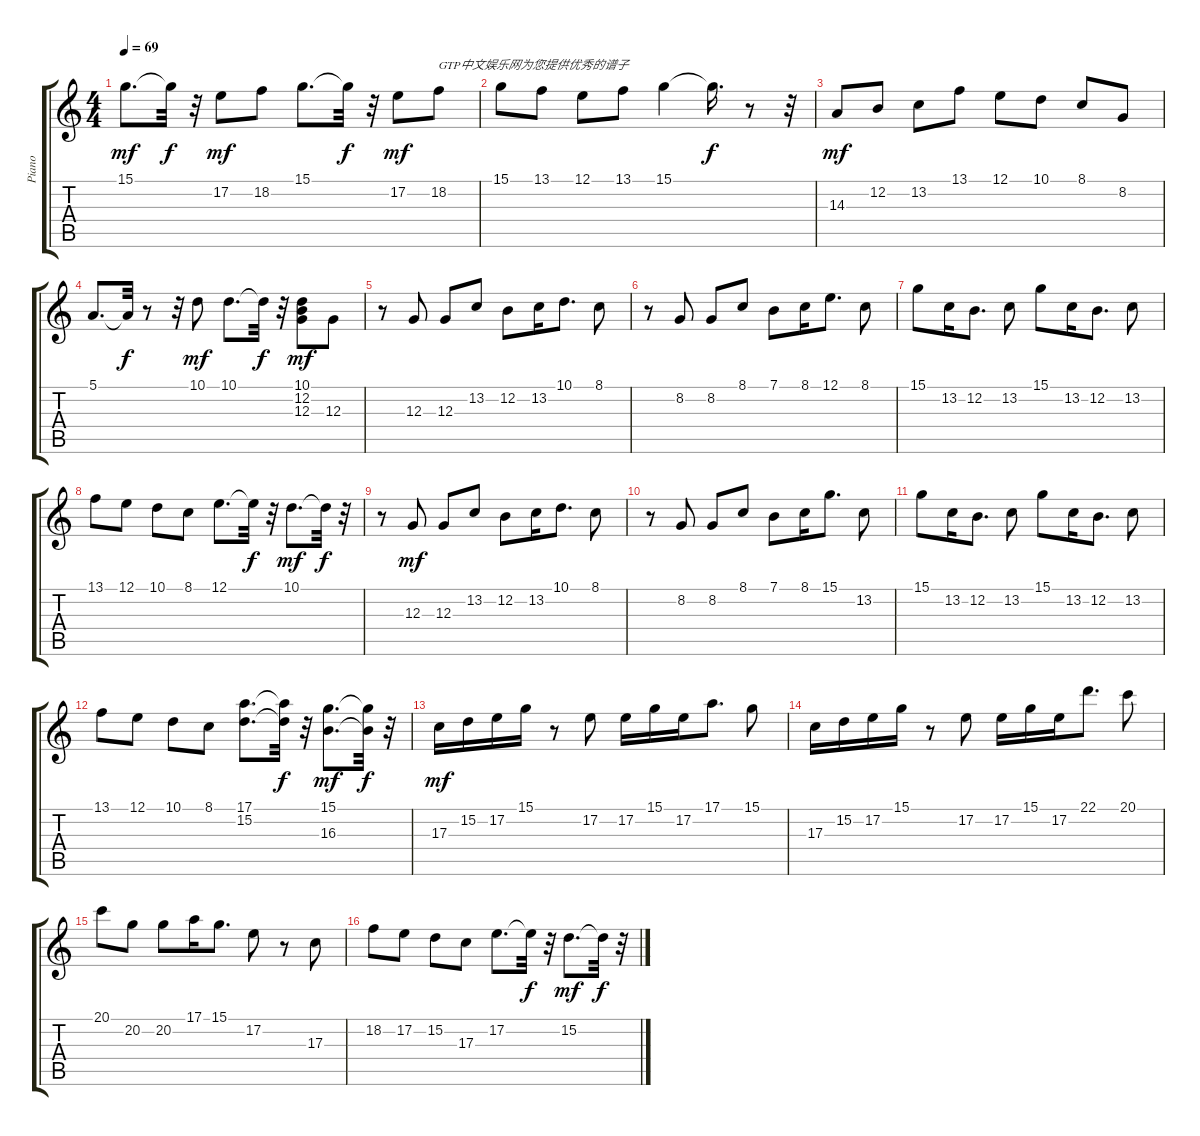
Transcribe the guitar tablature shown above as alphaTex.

\track ("Piano" "Piano") {instrument acousticgrandpiano}
\staff {score tabs}
\tuning (E4 B3 G3 D3 A2 E2) {hide}
\ts (4 4)
\tempo 69
\clef g2
\ks c
15.1.8{d dy mf instrument acousticgrandpiano} 15.1{t}.32{dy f} r.32 17.2.8{dy mf} 18.2.8 15.1.8{d} 15.1{t}.32{dy f} r.32 17.2.8{dy mf} 18.2.8{txt "GTP中文娱乐网为您提供优秀的谱子"} |
15.1.8 13.1.8 12.1.8 13.1.8 15.1.4 15.1{t}.16{d dy f} r.8 r.32 |
14.3.8{dy mf} 12.2.8 13.2.8 13.1.8 12.1.8 10.1.8 8.1.8 8.2.8 |
5.1.8{d} 5.1{t}.32{dy f} r.8 r.32 10.1.8{dy mf} 10.1.8{d} 10.1{t}.32{dy f} r.32 (10.1 12.2 12.3).8{dy mf} 12.3.8 |
r.8 12.3.8 12.3.8 13.2.8 12.2.8 13.2.16 10.1.8{d} 8.1.8 |
r.8 8.2.8 8.2.8 8.1.8 7.1.8 8.1.16 12.1.8{d} 8.1.8 |
15.1.8 13.2.16 12.2.8{d} 13.2.8 15.1.8 13.2.16 12.2.8{d} 13.2.8 |
13.1.8 12.1.8 10.1.8 8.1.8 12.1.8{d} 12.1{t}.32{dy f} r.32 10.1.8{d dy mf} 10.1{t}.32{dy f} r.32 |
r.8 12.3.8{dy mf} 12.3.8 13.2.8 12.2.8 13.2.16 10.1.8{d} 8.1.8 |
r.8 8.2.8 8.2.8 8.1.8 7.1.8 8.1.16 15.1.8{d} 13.2.8 |
15.1.8 13.2.16 12.2.8{d} 13.2.8 15.1.8 13.2.16 12.2.8{d} 13.2.8 |
13.1.8 12.1.8 10.1.8 8.1.8 (17.1 15.2).8{d} (17.1{t} 15.2{t}).32{dy f} r.32 (15.1 16.3).8{d dy mf} (15.1{t} 16.3{t}).32{dy f} r.32 |
17.3.16{dy mf} 15.2.16 17.2.16 15.1.16 r.8 17.2.8 17.2.16 15.1.16 17.2.16 17.1.8{d} 15.1.8 |
17.3.16 15.2.16 17.2.16 15.1.16 r.8 17.2.8 17.2.16 15.1.16 17.2.16 22.1.8{d} 20.1.8 |
20.1.8 20.2.8 20.2.8 17.1.16 15.1.8{d} 17.2.8 r.8 17.3.8 |
18.2.8 17.2.8 15.2.8 17.3.8 17.2.8{d} 17.2{t}.32{dy f} r.32 15.2.8{d dy mf} 15.2{t}.32{dy f} r.32
